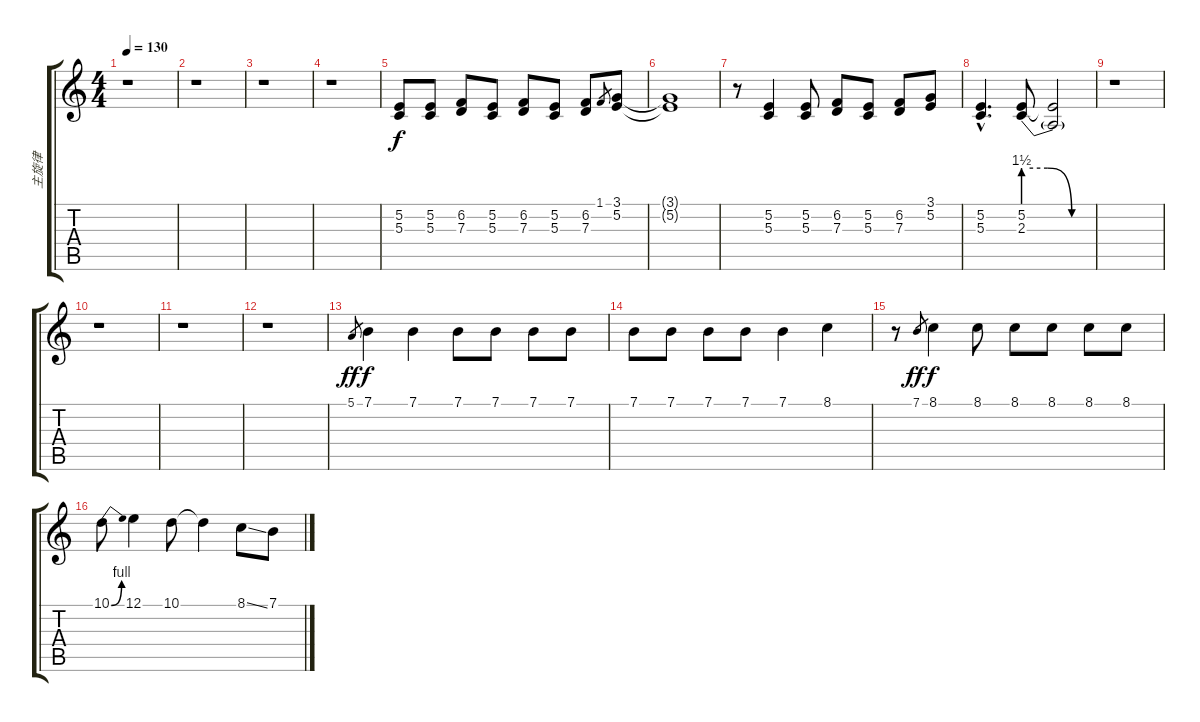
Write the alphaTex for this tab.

\track ("主旋律" "主旋律") {instrument lead6voice}
\staff {score tabs}
\tuning (E4 B3 G3 D3 A2 E2) {hide}
\ts (4 4)
\tempo 130
\clef g2
\ks c
r.1{dy f} |
r.1 |
r.1 |
r.1 |
(5.2 5.3).8 (5.2 5.3).8 (6.2 7.3).8 (5.2 5.3).8 (6.2 7.3).8 (5.2 5.3).8 (6.2 7.3).8 1.1.8{gr} (3.1 5.2).8 |
(3.1{t} 5.2{t}).1 |
r.8 (5.2 5.3).4 (5.2 5.3).8 (6.2 7.3).8 (5.2 5.3).8 (6.2 7.3).8 (3.1 5.2).8 |
(5.2{hac} 5.3{hac}).4{d} (5.2 2.3{be (custom 0 6 20 6 40 0 60 0)}).8 (5.2{t} 2.3{t}).2 |
r.1 |
r.1 |
r.1 |
r.1 |
5.1.8{gr dy ff} 7.1.4{dy f} 7.1.4 7.1.8 7.1.8 7.1.8 7.1.8 |
7.1.8 7.1.8 7.1.8 7.1.8 7.1.4 8.1.4 |
r.8 7.1.8{gr dy ff} 8.1.4{dy f} 8.1.8 8.1.8 8.1.8 8.1.8 8.1.8 |
10.1{be (bend 0 0 60 4)}.8 12.1.4 10.1.8 10.1{t}.4 8.1{ss}.8 7.1.8
